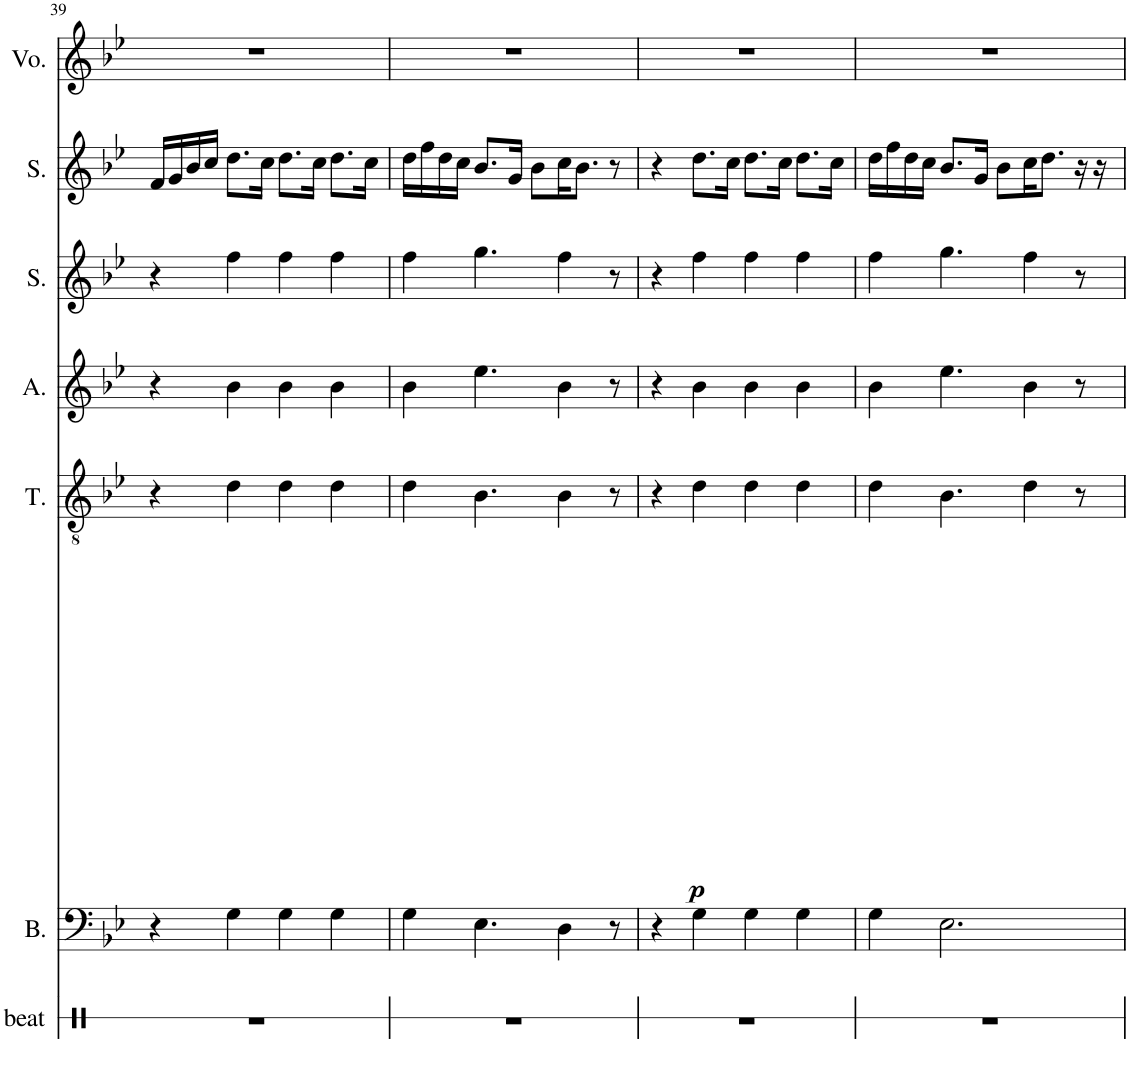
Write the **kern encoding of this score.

**kern	**kern	**kern	**dynam	**kern	**kern	**kern	**kern
*part7	*part6	*part5	*part5	*part4	*part3	*part2	*part1
*staff7	*staff6	*staff5	*staff5	*staff4	*staff3	*staff2	*staff1
*I"beatbox	*I"Bass	*I"Tenor	*	*I"Alto	*I"Soprano	*I"Soprano	*I"Voice
*I'beat	*I'B.	*I'T.	*	*I'A.	*I'S.	*I'S.	*I'Vo.
!!LO:PB:g=z
*clefX	*clefF4	*clefGv2	*	*clefG2	*clefG2	*clefG2	*clefG2
*k[]	*k[b-e-]	*k[b-e-]	*	*k[b-e-]	*k[b-e-]	*k[b-e-]	*k[b-e-]
*M4/4	*M4/4	*M4/4	*	*M4/4	*M4/4	*M4/4	*M4/4
=39	=39	=39	=39	=39	=39	=39	=39
1r	4r	4r	.	4r	4r	16f/LL	1r
.	.	.	.	.	.	16g/	.
.	.	.	.	.	.	16b-/	.
.	.	.	.	.	.	16cc/JJ	.
.	4G\	4d\	.	4b-\	4ff\	8.dd\L	.
.	.	.	.	.	.	16cc\Jk	.
.	4G\	4d\	.	4b-\	4ff\	8.dd\L	.
.	.	.	.	.	.	16cc\Jk	.
.	4G\	4d\	.	4b-\	4ff\	8.dd\L	.
.	.	.	.	.	.	16cc\Jk	.
=40	=40	=40	=40	=40	=40	=40	=40
1r	4G\	4d\	.	4b-\	4ff\	16dd\LL	1r
.	.	.	.	.	.	16ff\	.
.	.	.	.	.	.	16dd\	.
.	.	.	.	.	.	16cc\JJ	.
.	4.E-\	4.B-\	.	4.ee-\	4.gg\	8.b-/L	.
.	.	.	.	.	.	16g/Jk	.
.	.	.	.	.	.	8b-\L	.
.	4D\	4B-\	.	4b-\	4ff\	16cc\K	.
.	.	.	.	.	.	8.b-\J	.
.	8r	8r	.	8r	8r	8r	.
=41	=41	=41	=41	=41	=41	=41	=41
!	!	!	!LO:DY:b	!	!	!	!
1r	4r	4r	p	4r	4r	4r	1r
.	4G\	4d\	.	4b-\	4ff\	8.dd\L	.
.	.	.	.	.	.	16cc\Jk	.
.	4G\	4d\	.	4b-\	4ff\	8.dd\L	.
.	.	.	.	.	.	16cc\Jk	.
.	4G\	4d\	.	4b-\	4ff\	8.dd\L	.
.	.	.	.	.	.	16cc\Jk	.
=42	=42	=42	=42	=42	=42	=42	=42
1r	4G\	4d\	.	4b-\	4ff\	16dd\LL	1r
.	.	.	.	.	.	16ff\	.
.	.	.	.	.	.	16dd\	.
.	.	.	.	.	.	16cc\JJ	.
.	2.E-\	4.B-\	.	4.ee-\	4.gg\	8.b-/L	.
.	.	.	.	.	.	16g/Jk	.
.	.	.	.	.	.	8b-\L	.
.	.	4d\	.	4b-\	4ff\	16cc\K	.
.	.	.	.	.	.	8.dd\J	.
.	.	8r	.	8r	8r	16r	.
.	.	.	.	.	.	16r	.
=	=	=	=	=	=	=	=
*-	*-	*-	*-	*-	*-	*-	*-
